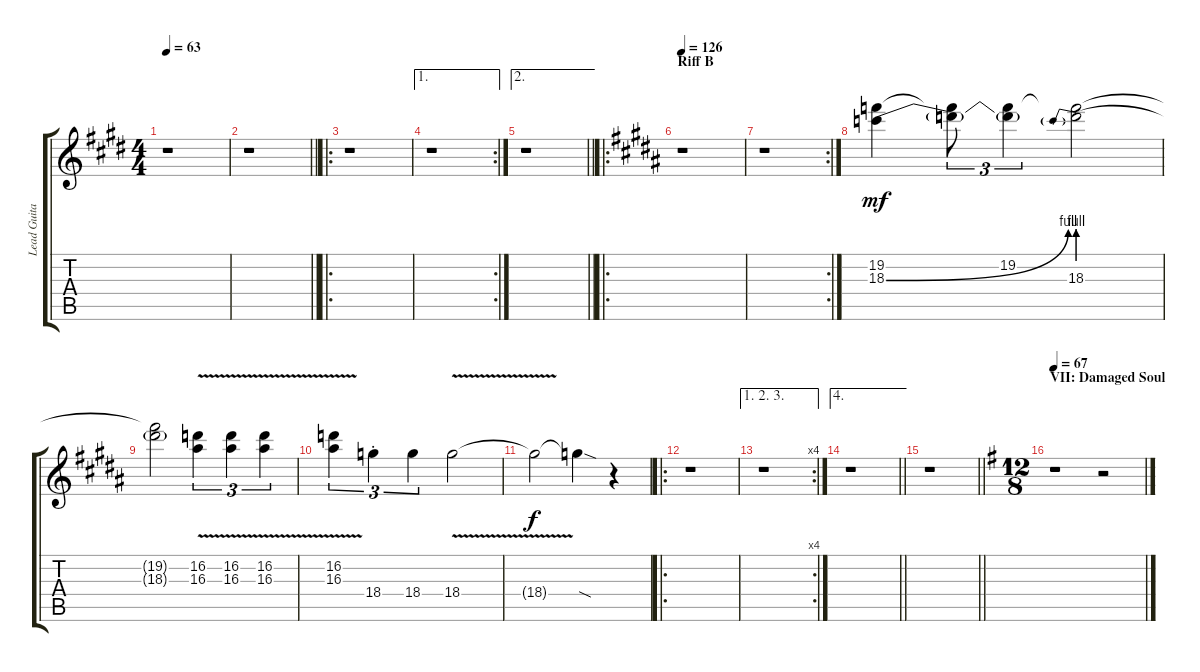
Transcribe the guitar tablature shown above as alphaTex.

\track ("Lead Guitar" "Lead Guita") {instrument distortionguitar}
\staff {score tabs}
\tuning (Eb4 Bb3 Gb3 Db3 Ab2 Eb2) {hide}
\ts (4 4)
\tempo 63
\clef g2
\ks c#minor
r.1{dy f} |
\barLineRight lightlight
r.1 |
\ro
r.1 |
\ae 1
\rc 2
r.1 |
\ae 2
\barLineRight lightlight
r.1 |
\ro
\section ("" "Riff B")
\tempo 126
\ks g#minor
r.1 |
\rc 2
r.1 |
(19.2 18.3{be (bend 0 0 60 4)}).4{dy mf} (19.2{t} 18.3{t}).8{tu (3 2)} (19.2 18.3{t}).4{tu (3 2)} (19.2{t} 18.3{be (prebend 0 4 60 4)}).2 |
(19.2{t} 18.3{t}).2 (16.2{v} 16.3{v}).4{tu (3 2)} (16.2{v} 16.3{v}).4{tu (3 2)} (16.2{v} 16.3{v}).4{tu (3 2)} |
(16.2{v} 16.3{v}).4{tu (3 2)} 18.4{st}.4{tu (3 2)} 18.4.4{tu (3 2)} 18.4{v}.2 |
18.4{t}.2{dy f} 18.4{sod t}.4 r.4 |
\ro
r.1 |
\ae (1 2 3)
\rc 4
r.1 |
\ae 4
\barLineRight lightlight
r.1 |
\barLineRight lightlight
r.1 |
\ts (12 8)
\section ("" "VII: Damaged Soul")
\tempo 67
\ks eminor
r.1 r.2
